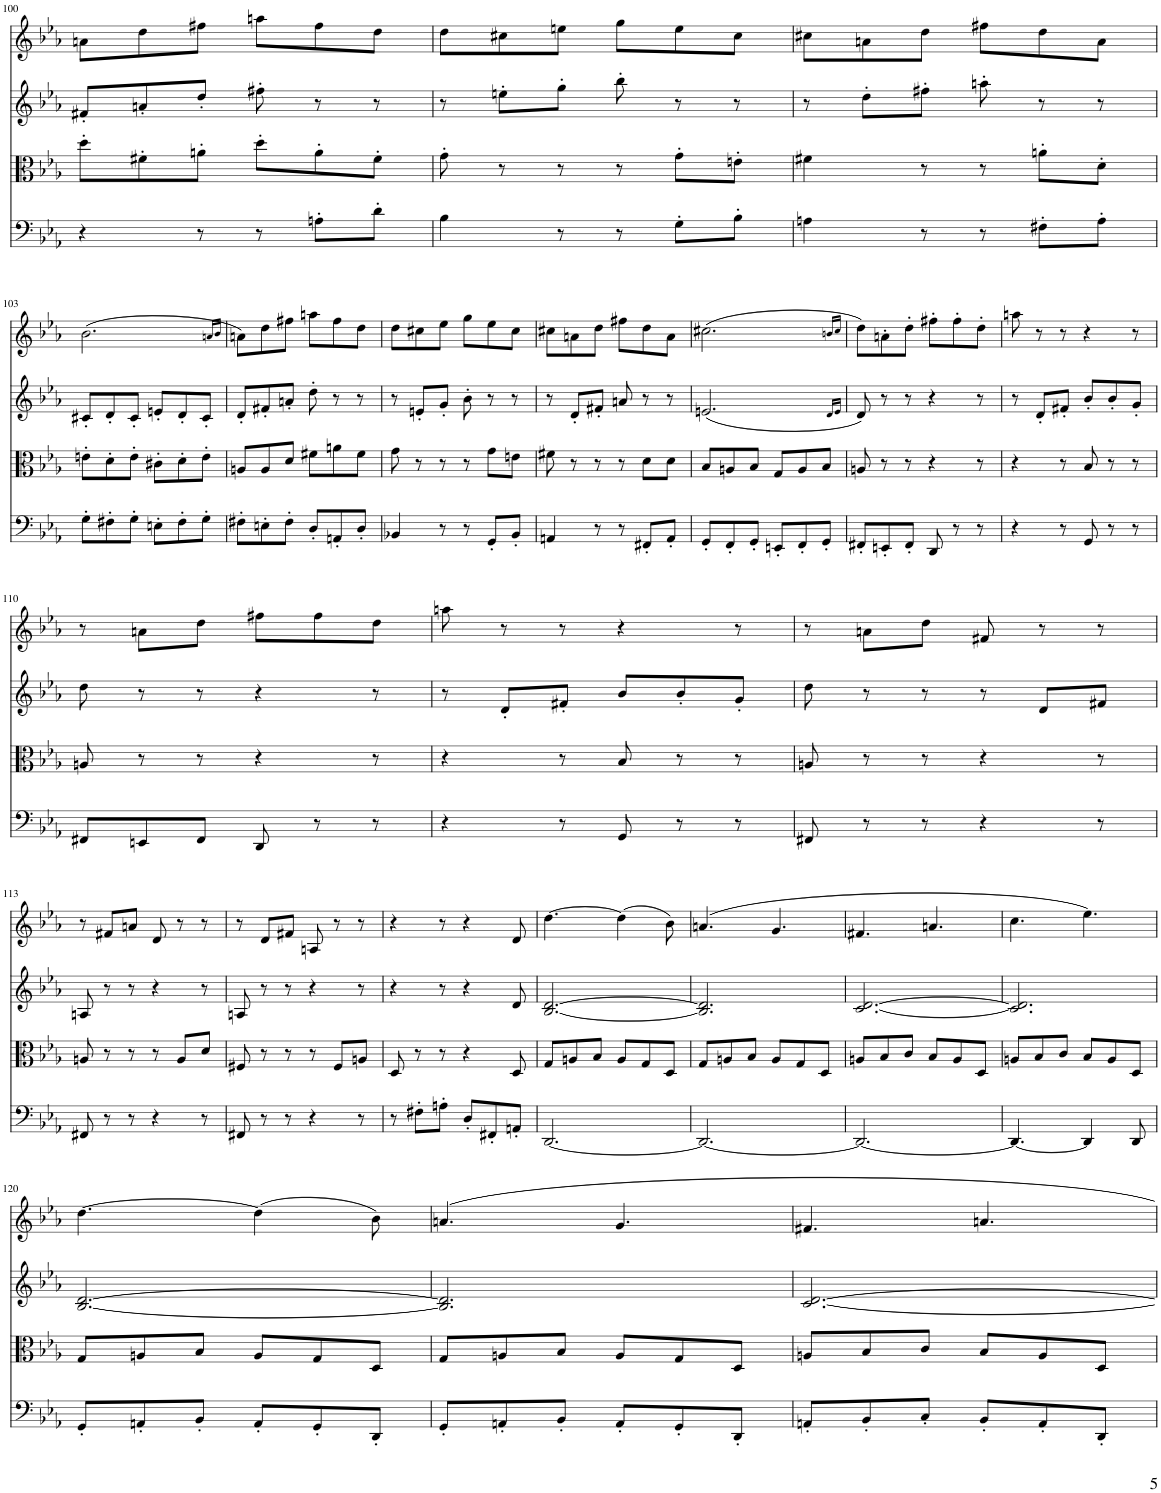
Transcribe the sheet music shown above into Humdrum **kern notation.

**kern	**kern	**kern	**kern
*part4	*part3	*part2	*part1
*staff4	*staff3	*staff2	*staff1
*I"Piano	*I"Piano	*I"Piano	*I"Piano
*I'Pno	*I'Pno	*I'Pno	*I'Pno
!!LO:PB:g=z
*clefF4	*clefC3	*clefG2	*clefG2
*k[b-e-a-]	*k[b-e-a-]	*k[b-e-a-]	*k[b-e-a-]
*M6/8	*M6/8	*M6/8	*M6/8
=100	=100	=100	=100
4r	8dd'\L	8f#X'/L	8an\L
.	8f#X'\	8an'/	8dd\
8r	8an'\J	8dd'/J	8ff#X\J
8r	8dd'\L	8ff#X'\	8aan\L
8An'\L	8a'\	8r	8ff#\
8d'\J	8f#'\J	8r	8dd\J
=101	=101	=101	=101
4B-\	8g'\	8r	8dd\L
.	8r	8een'\L	8cc#X\
8r	8r	8gg'\J	8een\J
8r	8r	8bb-'\	8gg\L
8G'\L	8g'\L	8r	8ee\
8B-'\J	8en'\J	8r	8cc#\J
=102	=102	=102	=102
4An\	4f#X\	8r	8cc#X\L
.	.	8dd'\L	8an\
8r	8r	8ff#X'\J	8dd\J
8r	8r	8aan'\	8ff#X\L
8F#X'\L	8an'\L	8r	8dd\
8A'\J	8d'\J	8r	8a\J
!!LO:LB:g=z
=103	=103	=103	=103
8G'\L	8en'\L	8c#X'/L	(2.b-\
8F#X'\	8d'\	8d'/	.
8G'\J	8e'\J	8c#'/J	.
8En'\L	8c#X'\L	8en'/L	.
8F#'\	8d'\	8d'/	.
8G'\J	8e'\J	8c#'/J	.
.	.	.	16qan/LL
.	.	.	16qb-/JJ
=104	=104	=104	=104
8F#X'\L	8An/L	8d'/L	8an\L)
8En'\	8A/	8f#X'/	8dd\
8F#'\J	8d/J	8an'/J	8ff#X\J
8D'/L	8f#X\L	8dd'\	8aan\L
8AAn'/	8an\	8r	8ff#\
8D'/J	8f#\J	8r	8dd\J
=105	=105	=105	=105
4BB-X/	8g\	8r	8dd\L
.	8r	8en'/L	8cc#X\
8r	8r	8g'/J	8ee-\J
8r	8r	8b-'\	8gg\L
8GG'/L	8g\L	8r	8ee-\
8BB-'/J	8en\J	8r	8cc#\J
=106	=106	=106	=106
4AAn/	8f#X\	8r	8cc#X\L
.	8r	8d'/L	8an\
8r	8r	8f#X'/J	8dd\J
8r	8r	8an/	8ff#X\L
8FF#X'/L	8d\L	8r	8dd\
8AA'/J	8d\J	8r	8a\J
=107	=107	=107	=107
8GG'/L	8B-/L	(2.en/	(2.cc#X\
8FF'/	8An/	.	.
8GG'/J	8B-/J	.	.
8EEn'/L	8G/L	.	.
8FF'/	8A/	.	.
8GG'/J	8B-/J	.	.
.	.	16qd/LL	16qbn/LL
.	.	16qe/JJ	16qcc#/JJ
=108	=108	=108	=108
8FF#X'/L	8An/	8d/)	8dd\L)
8EEn'/	8r	8r	8an'\
8FF#'/J	8r	8r	8dd'\J
8DD/	4r	4r	8ff#X'\L
8r	.	.	8ff#'\
8r	8r	8r	8dd'\J
=109	=109	=109	=109
4r	4r	8r	8aan\
.	.	8d'/L	8r
8r	8r	8f#X'/J	8r
8GG/	8B-/	8b-'/L	4r
8r	8r	8b-'/	.
8r	8r	8g'/J	8r
!!LO:LB:g=z
=110	=110	=110	=110
8FF#X/L	8An/	8dd\	8r
8EEn/	8r	8r	8an\L
8FF#/J	8r	8r	8dd\J
8DD/	4r	4r	8ff#X\L
8r	.	.	8ff#\
8r	8r	8r	8dd\J
=111	=111	=111	=111
4r	4r	8r	8aan\
.	.	8d'/L	8r
8r	8r	8f#X'/J	8r
8GG/	8B-/	8b-/L	4r
8r	8r	8b-'/	.
8r	8r	8g'/J	8r
=112	=112	=112	=112
8FF#X/	8An/	8dd\	8r
8r	8r	8r	8an\L
8r	8r	8r	8dd\J
4r	4r	8r	8f#X/
.	.	8d/L	8r
8r	8r	8f#X/J	8r
!!LO:LB:g=z
=113	=113	=113	=113
8FF#X/	8An/	8An/	8r
8r	8r	8r	8f#X/L
8r	8r	8r	8an/J
4r	8r	4r	8d/
.	8A/L	.	8r
8r	8d/J	8r	8r
=114	=114	=114	=114
8FF#X/	8F#X/	8An/	8r
8r	8r	8r	8d/L
8r	8r	8r	8f#X/J
4r	8r	4r	8An/
.	8F#/L	.	8r
8r	8An/J	8r	8r
=115	=115	=115	=115
8r	8D/	4r	4r
8F#X'\L	8r	.	.
8An'\J	8r	8r	8r
8D'/L	4r	4r	4r
8FF#X'/	.	.	.
8AAn'/J	8D/	8d/	8d/
=116	=116	=116	=116
[2.DD/	8G/L	[2.B-/ [2.d/	[4.dd\
.	8An/	.	.
.	8B-/J	.	.
.	8A/L	.	(4dd\]
.	8G/	.	.
.	8D/J	.	8b-\)
=117	=117	=117	=117
2.DD/_	8G/L	2.B-/] 2.d/]	(4.an/
.	8An/	.	.
.	8B-/J	.	.
.	8A/L	.	4.g/
.	8G/	.	.
.	8D/J	.	.
=118	=118	=118	=118
2.DD/_	8An/L	[2.c/ [2.d/	4.f#X/
.	8B-/	.	.
.	8c/J	.	.
.	8B-/L	.	4.an/
.	8A/	.	.
.	8D/J	.	.
=119	=119	=119	=119
4.DD/_	8An/L	2.c/] 2.d/]	4.cc\
.	8B-/	.	.
.	8c/J	.	.
4DD/]	8B-/L	.	4.ee-\)
.	8A/	.	.
8DD/	8D/J	.	.
!!LO:LB:g=z
=120	=120	=120	=120
8GG'/L	8G/L	[2.B-/ [2.d/	[4.dd\
8AAn'/	8An/	.	.
8BB-'/J	8B-/J	.	.
8AA'/L	8A/L	.	(4dd\]
8GG'/	8G/	.	.
8DD'/J	8D/J	.	8b-\)
=121	=121	=121	=121
8GG'/L	8G/L	2.B-/] 2.d/]	4.an/
8AAn'/	8An/	.	.
8BB-'/J	8B-/J	.	.
8AA'/L	8A/L	.	4.g/
8GG'/	8G/	.	.
8DD'/J	8D/J	.	.
=122	=122	=122	=122
8AAn'/L	8An/L	[2.c/ [2.d/	4.f#X/
8BB-'/	8B-/	.	.
8C'/J	8c/J	.	.
8BB-'/L	8B-/L	.	4.an/
8AA'/	8A/	.	.
8DD'/J	8D/J	.	.
=	=	=	=
*-	*-	*-	*-
